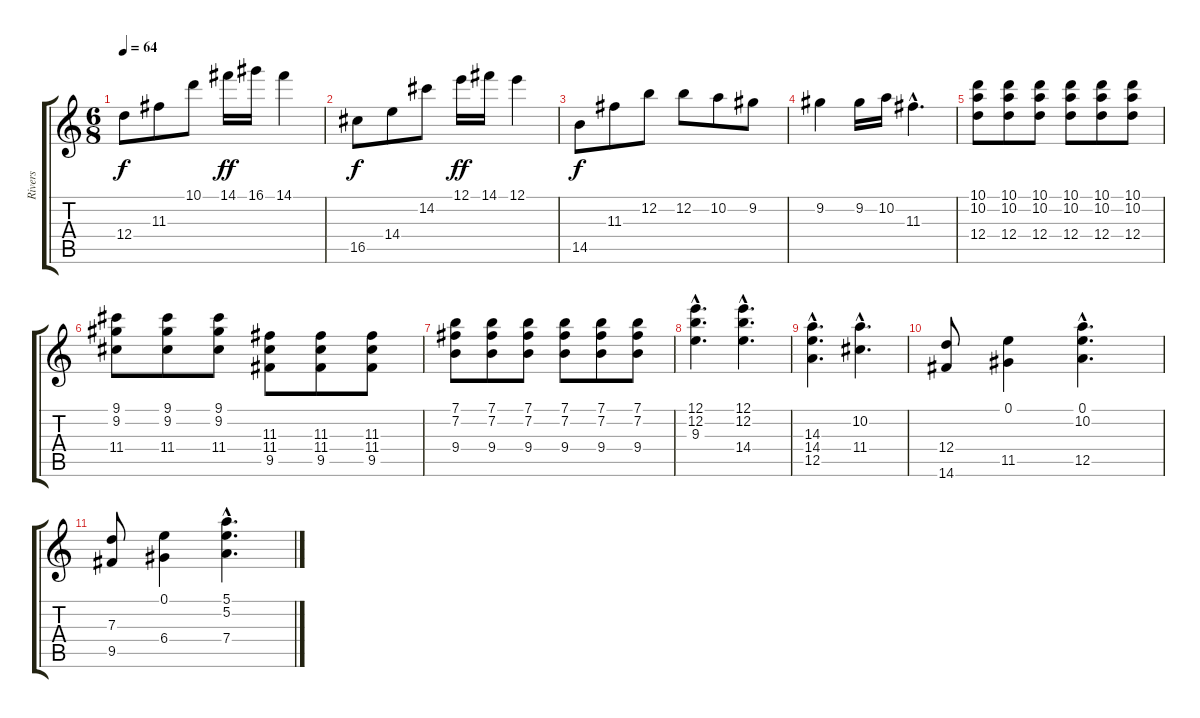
\track ("Rivers" "Rivers") {instrument distortionguitar}
\staff {score tabs}
\tuning (E4 B3 G3 D3 A2 E2) {hide}
\ts (6 8)
\tempo 64
\clef g2
\ks c
12.4.8{dy f} 11.3.8 10.1.8 14.1.16{dy ff} 16.1.16 14.1.4 |
16.5.8{dy f} 14.4.8 14.2.8 12.1.16{dy ff} 14.1.16 12.1.4 |
14.5.8{dy f} 11.3.8 12.2.8 12.2.8 10.2.8 9.2.8 |
9.2.4 9.2.16 10.2.16 11.3{hac}.4{d} |
(10.1 10.2 12.4).8 (10.1 10.2 12.4).8 (10.1 10.2 12.4).8 (10.1 10.2 12.4).8 (10.1 10.2 12.4).8 (10.1 10.2 12.4).8 |
(9.1 9.2 11.4).8 (9.1 9.2 11.4).8 (9.1 9.2 11.4).8 (11.3 11.4 9.5).8 (11.3 11.4 9.5).8 (11.3 11.4 9.5).8 |
(7.1 7.2 9.4).8 (7.1 7.2 9.4).8 (7.1 7.2 9.4).8 (7.1 7.2 9.4).8 (7.1 7.2 9.4).8 (7.1 7.2 9.4).8 |
(12.1{hac} 12.2{hac} 9.3{hac}).4{d} (12.1{hac} 12.2{hac} 14.4{hac}).4{d} |
(14.3{hac} 14.4{hac} 12.5{hac}).4{d} (10.2{hac} 11.4{hac}).4{d} |
(12.4 14.6).8 (0.1 11.5).4 (0.1{hac} 10.2{hac} 12.5{hac}).4{d} |
(7.3 9.5).8 (0.1 6.4).4 (5.1{hac} 5.2{hac} 7.4{hac}).4{d}
